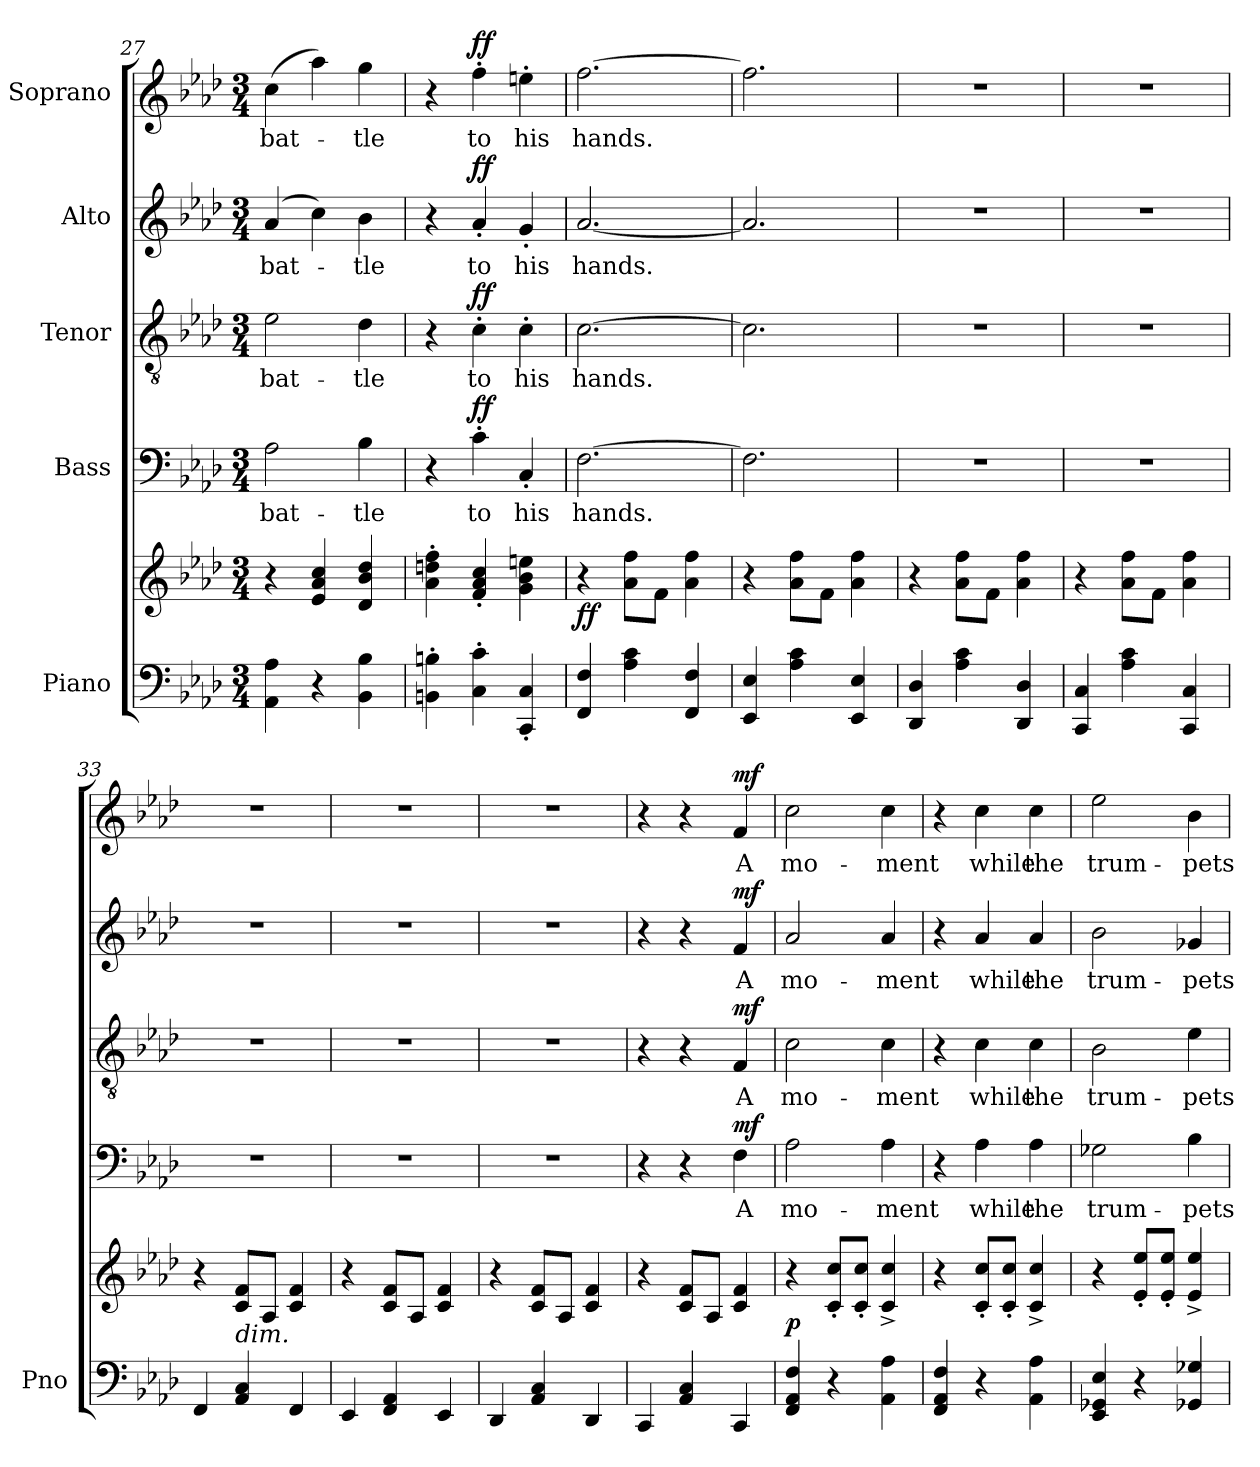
**kern	**kern	**dynam	**kern	**text	**dynam	**kern	**text	**dynam	**kern	**text	**dynam	**kern	**text	**dynam
*part5	*part5	*part5	*part4	*part4	*part4	*part3	*part3	*part3	*part2	*part2	*part2	*part1	*part1	*part1
*staff6	*staff5	*staff5/6	*staff4	*staff4	*staff4	*staff3	*staff3	*staff3	*staff2	*staff2	*staff2	*staff1	*staff1	*staff1
*I"Piano	*	*	*I"Bass	*	*	*I"Tenor	*	*	*I"Alto	*	*	*I"Soprano	*	*
*I'Pno	*	*	*	*	*	*	*	*	*	*	*	*	*	*
*clefF4	*clefG2	*	*clefF4	*	*	*clefGv2	*	*	*clefG2	*	*	*clefG2	*	*
*k[b-e-a-d-]	*k[b-e-a-d-]	*	*k[b-e-a-d-]	*	*	*k[b-e-a-d-]	*	*	*k[b-e-a-d-]	*	*	*k[b-e-a-d-]	*	*
*M3/4	*M3/4	*	*M3/4	*	*	*M3/4	*	*	*M3/4	*	*	*M3/4	*	*
=27	=27	=27	=27	=27	=27	=27	=27	=27	=27	=27	=27	=27	=27	=27
!	!	!	!	!LO:LY:b	!	!	!LO:LY:b	!	!	!LO:LY:b	!	!	!LO:LY:b	!
4AA-\ 4A-\	4r	.	2A-\	bat-	.	2e-\	bat-	.	(4a-/	bat-	.	(4cc\	bat-	.
4r	4e-/ 4a-/ 4cc/	.	.	.	.	.	.	.	4cc\)	.	.	4aa-\)	.	.
!	!	!	!	!LO:LY:b	!	!	!LO:LY:b	!	!	!LO:LY:b	!	!	!LO:LY:b	!
4BB-\ 4B-\	4d-/ 4b-/ 4dd-/	.	4B-\	-tle	.	4d-\	-tle	.	4b-\	-tle	.	4gg\	-tle	.
!!LO:PB:g=z
=28	=28	=28	=28	=28	=28	=28	=28	=28	=28	=28	=28	=28	=28	=28
4BBn\' 4Bn\'	4a-\' 4ddn\' 4ff\'	.	4r	.	.	4r	.	.	4r	.	.	4r	.	.
!	!	!	!	!LO:LY:b	!LO:DY:a	!	!LO:LY:b	!LO:DY:a	!	!LO:LY:b	!LO:DY:a	!	!LO:LY:b	!LO:DY:a
4C\' 4c\'	4f/' 4a-/' 4cc/'	.	4c'\	to	ff	4c'\	to	ff	4a-'/	to	ff	4ff'\	to	ff
!	!	!	!	!LO:LY:b	!	!	!LO:LY:b	!	!	!LO:LY:b	!	!	!LO:LY:b	!
4CC/' 4C/'	4g\ 4b-\ 4een\	.	4C'/	his	.	4c'\	his	.	4g'/	his	.	4een'\	his	.
=29	=29	=29	=29	=29	=29	=29	=29	=29	=29	=29	=29	=29	=29	=29
!	!	!LO:DY:b	!	!LO:LY:b	!	!	!LO:LY:b	!	!	!LO:LY:b	!	!	!LO:LY:b	!
4FF/ 4F/	4r	ff	[2.F\	hands.	.	[2.c\	hands.	.	[2.a-/	hands.	.	[2.ff\	hands.	.
4A-\ 4c\	8a-\ 8ff\L	.	.	.	.	.	.	.	.	.	.	.	.	.
.	8f\J	.	.	.	.	.	.	.	.	.	.	.	.	.
4FF/ 4F/	4a-\ 4ff\	.	.	.	.	.	.	.	.	.	.	.	.	.
=30	=30	=30	=30	=30	=30	=30	=30	=30	=30	=30	=30	=30	=30	=30
4EE-/ 4E-/	4r	.	2.F\]	.	.	2.c\]	.	.	2.a-/]	.	.	2.ff\]	.	.
4A-\ 4c\	8a-\ 8ff\L	.	.	.	.	.	.	.	.	.	.	.	.	.
.	8f\J	.	.	.	.	.	.	.	.	.	.	.	.	.
4EE-/ 4E-/	4a-\ 4ff\	.	.	.	.	.	.	.	.	.	.	.	.	.
=31	=31	=31	=31	=31	=31	=31	=31	=31	=31	=31	=31	=31	=31	=31
4DD-/ 4D-/	4r	.	2.r	.	.	2.r	.	.	2.r	.	.	2.r	.	.
4A-\ 4c\	8a-\ 8ff\L	.	.	.	.	.	.	.	.	.	.	.	.	.
.	8f\J	.	.	.	.	.	.	.	.	.	.	.	.	.
4DD-/ 4D-/	4a-\ 4ff\	.	.	.	.	.	.	.	.	.	.	.	.	.
=32	=32	=32	=32	=32	=32	=32	=32	=32	=32	=32	=32	=32	=32	=32
4CC/ 4C/	4r	.	2.r	.	.	2.r	.	.	2.r	.	.	2.r	.	.
4A-\ 4c\	8a-\ 8ff\L	.	.	.	.	.	.	.	.	.	.	.	.	.
.	8f\J	.	.	.	.	.	.	.	.	.	.	.	.	.
4CC/ 4C/	4a-\ 4ff\	.	.	.	.	.	.	.	.	.	.	.	.	.
=33	=33	=33	=33	=33	=33	=33	=33	=33	=33	=33	=33	=33	=33	=33
4FF/	4r	.	2.r	.	.	2.r	.	.	2.r	.	.	2.r	.	.
!	!LO:TX:b:i:t=dim.	!	!	!	!	!	!	!	!	!	!	!	!	!
4AA-/ 4C/	8c/ 8f/L	.	.	.	.	.	.	.	.	.	.	.	.	.
.	8A-/J	.	.	.	.	.	.	.	.	.	.	.	.	.
4FF/	4c/ 4f/	.	.	.	.	.	.	.	.	.	.	.	.	.
=34	=34	=34	=34	=34	=34	=34	=34	=34	=34	=34	=34	=34	=34	=34
4EE-/	4r	.	2.r	.	.	2.r	.	.	2.r	.	.	2.r	.	.
4FF/ 4AA-/	8c/ 8f/L	.	.	.	.	.	.	.	.	.	.	.	.	.
.	8A-/J	.	.	.	.	.	.	.	.	.	.	.	.	.
4EE-/	4c/ 4f/	.	.	.	.	.	.	.	.	.	.	.	.	.
!!LO:LB:g=z
=35	=35	=35	=35	=35	=35	=35	=35	=35	=35	=35	=35	=35	=35	=35
4DD-/	4r	.	2.r	.	.	2.r	.	.	2.r	.	.	2.r	.	.
4AA-/ 4C/	8c/ 8f/L	.	.	.	.	.	.	.	.	.	.	.	.	.
.	8A-/J	.	.	.	.	.	.	.	.	.	.	.	.	.
4DD-/	4c/ 4f/	.	.	.	.	.	.	.	.	.	.	.	.	.
=36	=36	=36	=36	=36	=36	=36	=36	=36	=36	=36	=36	=36	=36	=36
4CC/	4r	.	4r	.	.	4r	.	.	4r	.	.	4r	.	.
4AA-/ 4C/	8c/ 8f/L	.	4r	.	.	4r	.	.	4r	.	.	4r	.	.
.	8A-/J	.	.	.	.	.	.	.	.	.	.	.	.	.
!	!	!	!	!LO:LY:b	!LO:DY:a	!	!LO:LY:b	!LO:DY:a	!	!LO:LY:b	!LO:DY:a	!	!LO:LY:b	!LO:DY:a
4CC/	4c/ 4f/	.	4F\	A	mf	4F/	A	mf	4f/	A	mf	4f/	A	mf
=37	=37	=37	=37	=37	=37	=37	=37	=37	=37	=37	=37	=37	=37	=37
!	!	!LO:DY:a=2	!	!LO:LY:b	!	!	!LO:LY:b	!	!	!LO:LY:b	!	!	!LO:LY:b	!
4FF/ 4AA-/ 4F/	4r	p	2A-\	mo-	.	2c\	mo-	.	2a-/	mo-	.	2cc\	mo-	.
4r	8c/' 8cc/'L	.	.	.	.	.	.	.	.	.	.	.	.	.
.	8c/' 8cc/'J	.	.	.	.	.	.	.	.	.	.	.	.	.
!	!	!	!	!LO:LY:b	!	!	!LO:LY:b	!	!	!LO:LY:b	!	!	!LO:LY:b	!
4AA-\ 4A-\	4c/^ 4cc/^	.	4A-\	-ment	.	4c\	-ment	.	4a-/	-ment	.	4cc\	-ment	.
=38	=38	=38	=38	=38	=38	=38	=38	=38	=38	=38	=38	=38	=38	=38
4FF/ 4AA-/ 4F/	4r	.	4r	.	.	4r	.	.	4r	.	.	4r	.	.
!	!	!	!	!LO:LY:b	!	!	!LO:LY:b	!	!	!LO:LY:b	!	!	!LO:LY:b	!
4r	8c/' 8cc/'L	.	4A-\	while	.	4c\	while	.	4a-/	while	.	4cc\	while	.
.	8c/' 8cc/'J	.	.	.	.	.	.	.	.	.	.	.	.	.
!	!	!	!	!LO:LY:b	!	!	!LO:LY:b	!	!	!LO:LY:b	!	!	!LO:LY:b	!
4AA-\ 4A-\	4c/^ 4cc/^	.	4A-\	the	.	4c\	the	.	4a-/	the	.	4cc\	the	.
=39	=39	=39	=39	=39	=39	=39	=39	=39	=39	=39	=39	=39	=39	=39
!	!	!	!	!LO:LY:b	!	!	!LO:LY:b	!	!	!LO:LY:b	!	!	!LO:LY:b	!
4EE-/ 4GG-X/ 4E-/	4r	.	2G-X\	trum-	.	2B-\	trum-	.	2b-\	trum-	.	2ee-\	trum-	.
4r	8e-/' 8ee-/'L	.	.	.	.	.	.	.	.	.	.	.	.	.
.	8e-/' 8ee-/'J	.	.	.	.	.	.	.	.	.	.	.	.	.
!	!	!	!	!LO:LY:b	!	!	!LO:LY:b	!	!	!LO:LY:b	!	!	!LO:LY:b	!
4GG-X/ 4G-X/	4e-/^ 4ee-/^	.	4B-\	-pets	.	4e-\	-pets	.	4g-X/	-pets	.	4b-\	-pets	.
=	=	=	=	=	=	=	=	=	=	=	=	=	=	=
*-	*-	*-	*-	*-	*-	*-	*-	*-	*-	*-	*-	*-	*-	*-
